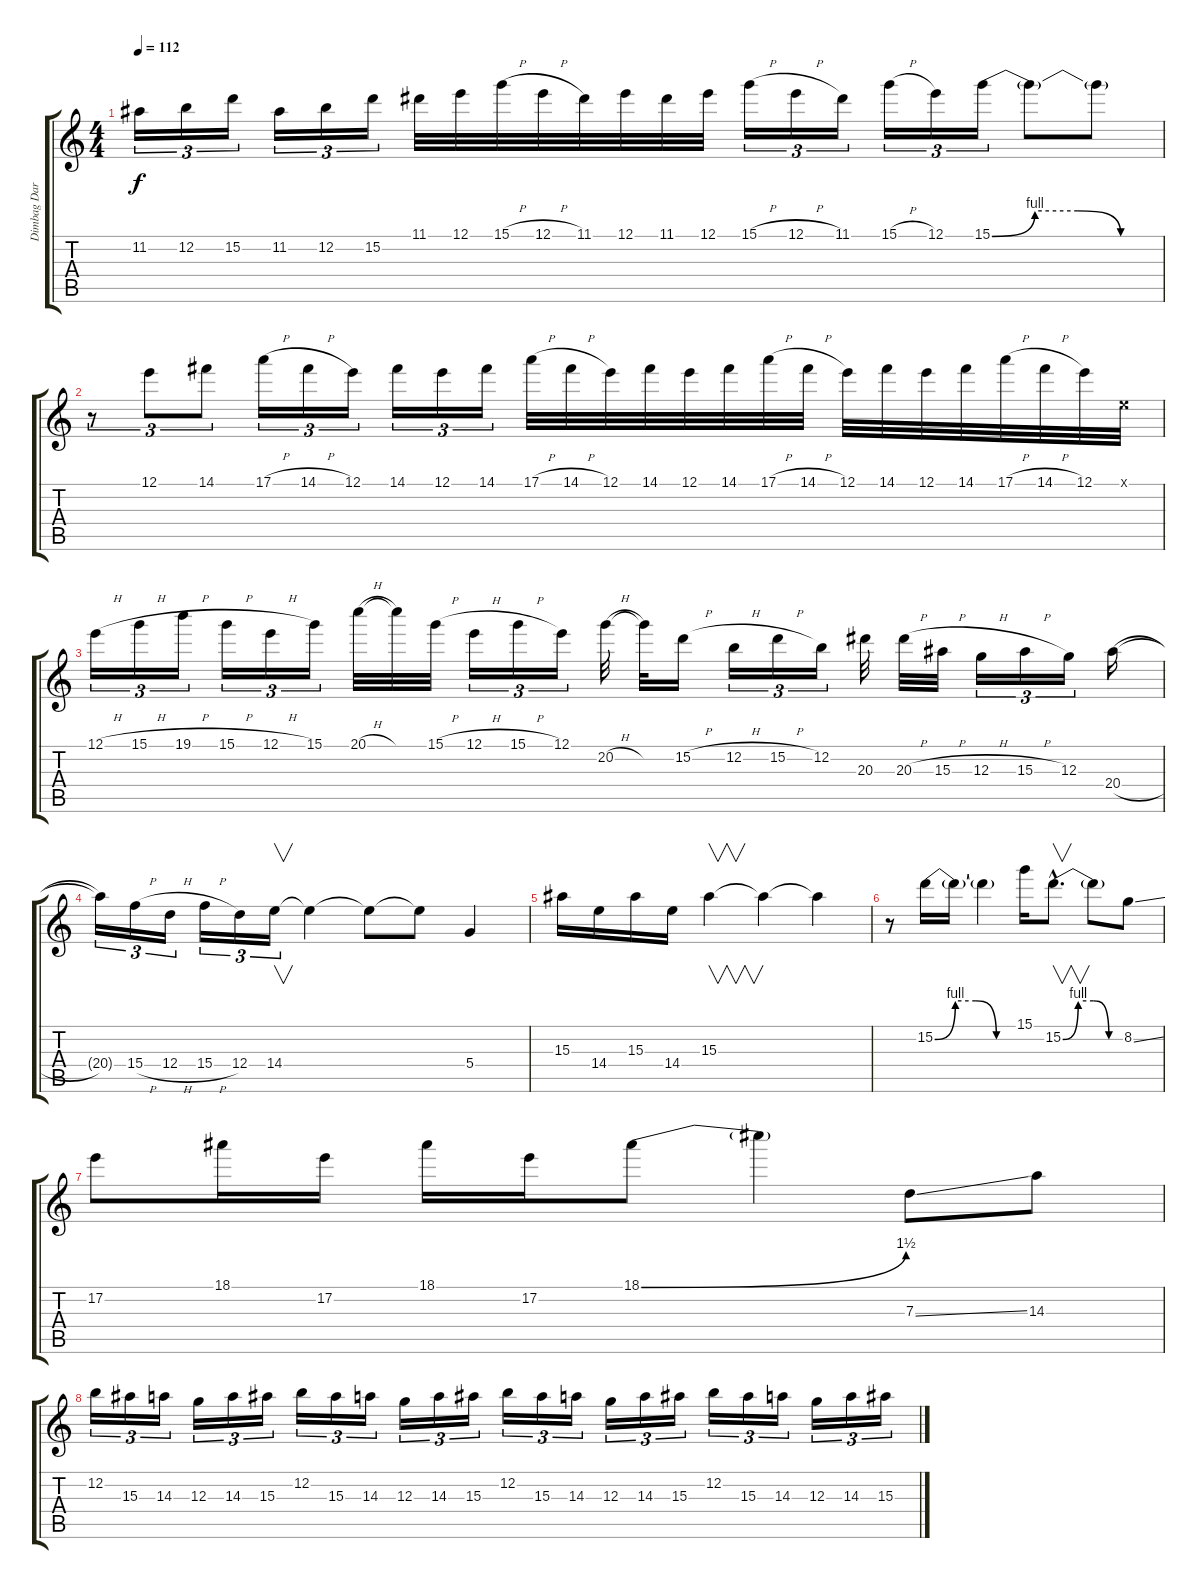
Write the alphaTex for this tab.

\track ("Dimbag Darell" "Dimbag Dar") {instrument distortionguitar}
\staff {score tabs}
\tuning (E4 B3 G3 D3 A2 E2) {hide}
\ts (4 4)
\tempo 112
\clef g2
\ks c
11.2.16{tu (3 2) dy f} 12.2.16{tu (3 2)} 15.2.16{tu (3 2)} 11.2.16{tu (3 2)} 12.2.16{tu (3 2)} 15.2.16{tu (3 2)} 11.1.32 12.1.32 15.1{h}.32 12.1{h}.32 11.1.32 12.1.32 11.1.32 12.1.32 15.1{h}.16{tu (3 2)} 12.1{h}.16{tu (3 2)} 11.1.16{tu (3 2)} 15.1{h}.16{tu (3 2)} 12.1.16{tu (3 2)} 15.1{be (custom 0 0 15 4 30 4 45 0 60 0)}.16{tu (3 2)} 15.1{t}.8 15.1{t}.8 |
r.8{tu (3 2)} 12.1.8{tu (3 2)} 14.1.8{tu (3 2)} 17.1{h}.16{tu (3 2)} 14.1{h}.16{tu (3 2)} 12.1.16{tu (3 2)} 14.1.16{tu (3 2)} 12.1.16{tu (3 2)} 14.1.16{tu (3 2)} 17.1{h}.32 14.1{h}.32 12.1.32 14.1.32 12.1.32 14.1.32 17.1{h}.32 14.1{h}.32 12.1.32 14.1.32 12.1.32 14.1.32 17.1{h}.32 14.1{h}.32 12.1.32 0.1{x}.32 |
12.1{h}.16{tu (3 2)} 15.1{h}.16{tu (3 2)} 19.1{h}.16{tu (3 2)} 15.1{h}.16{tu (3 2)} 12.1{h}.16{tu (3 2)} 15.1.16{tu (3 2)} 20.1{h}.32 20.1{t}.32 15.1{h}.32 12.1{h}.16{tu (3 2)} 15.1{h}.16{tu (3 2)} 12.1.16{tu (3 2)} 20.2{h}.32 20.2{t}.32 15.2{h}.16 12.2{h}.16{tu (3 2)} 15.2{h}.16{tu (3 2)} 12.2.16{tu (3 2)} 20.3.32 20.3{h}.32 15.3{h}.32 12.3{h}.16{tu (3 2)} 15.3{h}.16{tu (3 2)} 12.3.16{tu (3 2)} 20.4{h}.16 |
20.4{t}.16{tu (3 2)} 15.4{h}.16{tu (3 2)} 12.4{h}.16{tu (3 2)} 15.4{h}.16{tu (3 2)} 12.4.16{tu (3 2)} 14.4.16{v tu (3 2)} 14.4{t}.4 14.4{t}.8 14.4{t}.8 5.4.4 |
15.3.16 14.4.16 15.3.16 14.4.16 15.3.4{v} 15.3{t}.4 15.3{t}.4 |
r.8 15.2{be (custom 0 0 15 4 30 4 45 0 60 0)}.16 15.2{t}.16 15.2{t}.4 15.1.16 15.2{be (custom 0 0 15 4 30 4 45 0 60 0) hac}.8{v d} 15.2{t}.8 8.2{ss}.8 |
17.2.8 18.1.16 17.2.16 18.1.16 17.2.16 18.1{be (bend 0 0 60 6)}.8 18.1{t}.4 7.3{ss}.8 14.3.8 |
12.2.16{tu (3 2)} 15.3.16{tu (3 2)} 14.3.16{tu (3 2)} 12.3.16{tu (3 2)} 14.3.16{tu (3 2)} 15.3.16{tu (3 2)} 12.2.16{tu (3 2)} 15.3.16{tu (3 2)} 14.3.16{tu (3 2)} 12.3.16{tu (3 2)} 14.3.16{tu (3 2)} 15.3.16{tu (3 2)} 12.2.16{tu (3 2)} 15.3.16{tu (3 2)} 14.3.16{tu (3 2)} 12.3.16{tu (3 2)} 14.3.16{tu (3 2)} 15.3.16{tu (3 2)} 12.2.16{tu (3 2)} 15.3.16{tu (3 2)} 14.3.16{tu (3 2)} 12.3.16{tu (3 2)} 14.3.16{tu (3 2)} 15.3.16{tu (3 2)}
